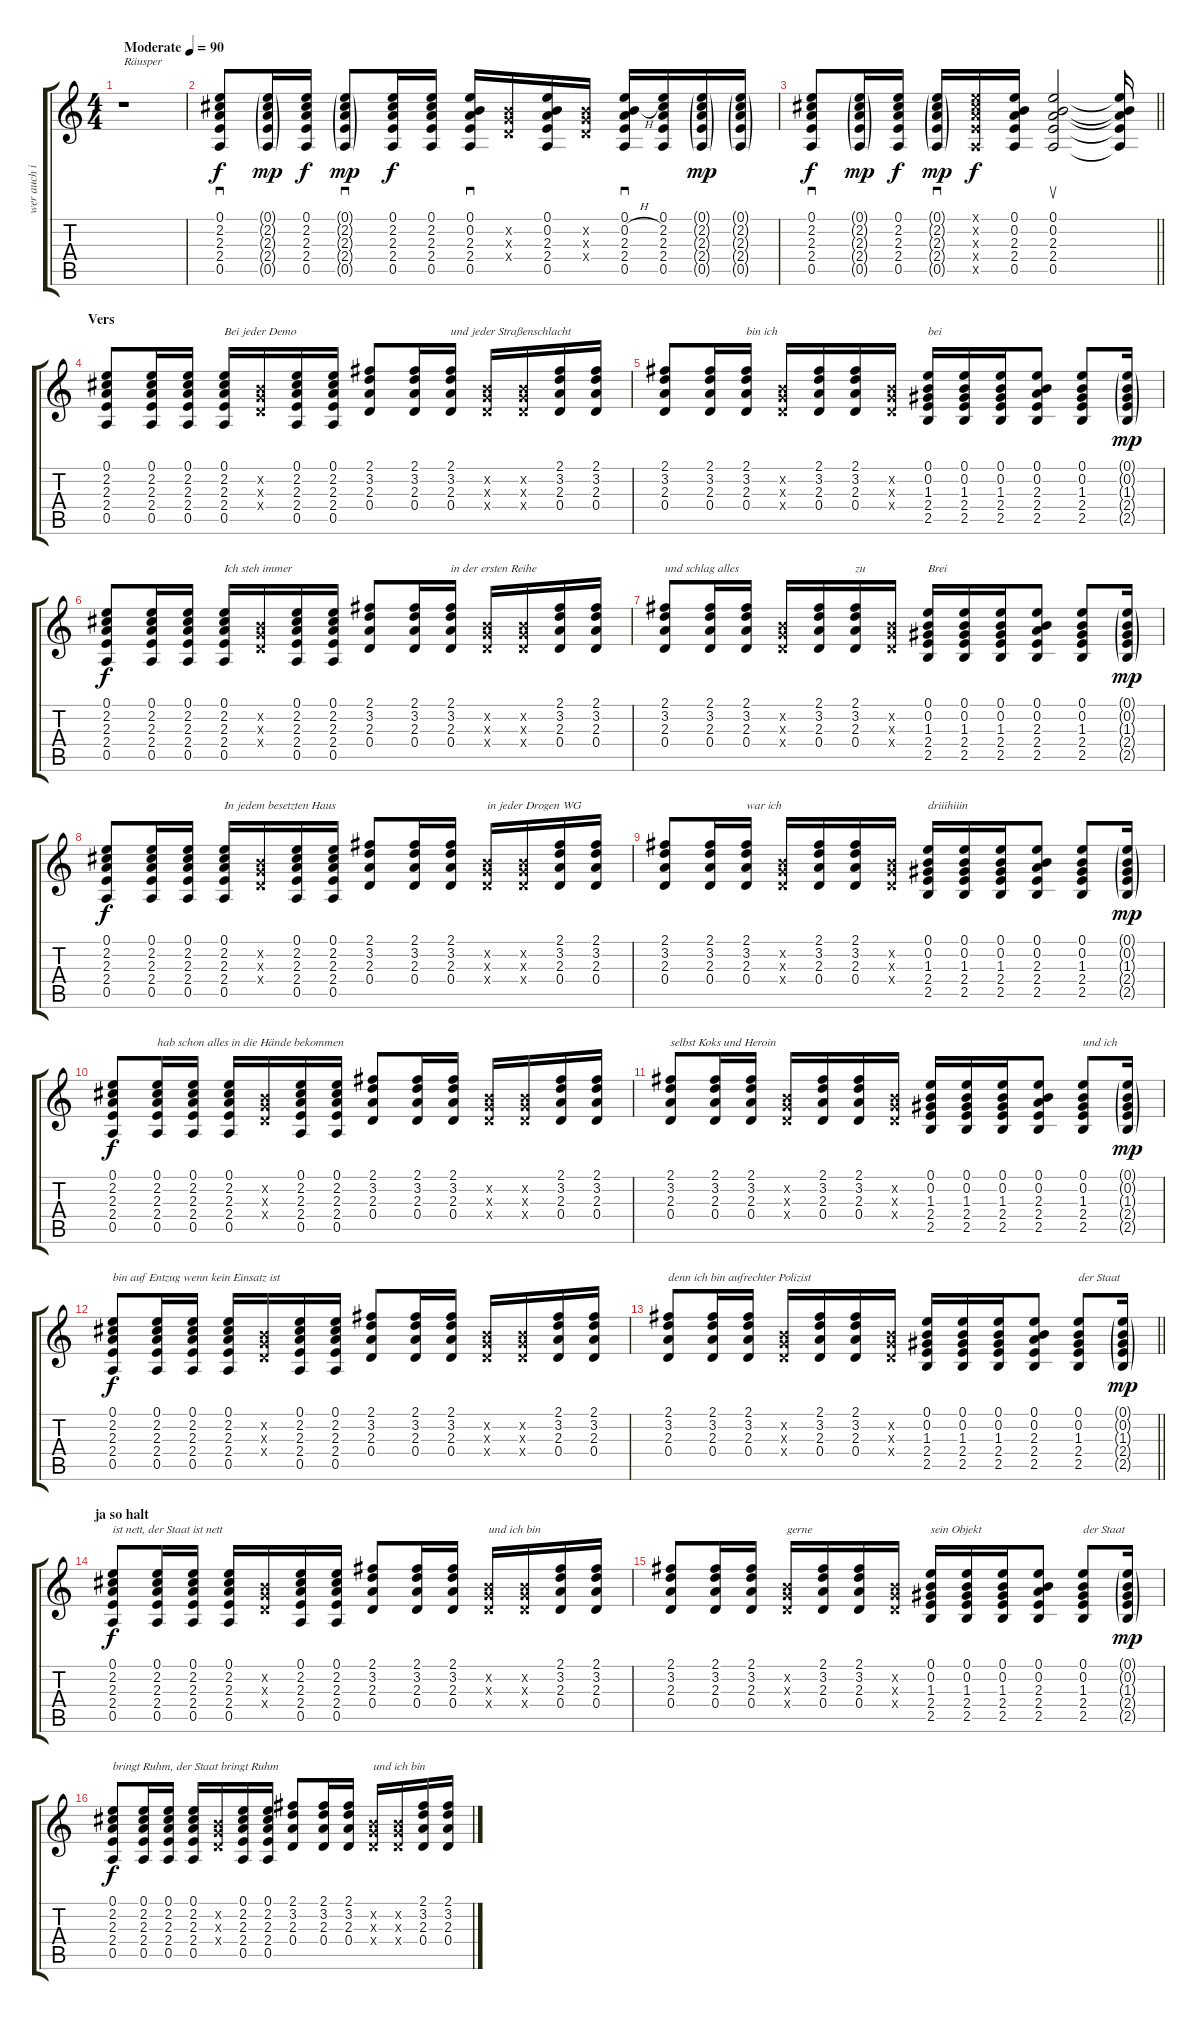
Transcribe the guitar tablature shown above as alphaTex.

\track ("wer auch immer das spielt" "wer auch i") {instrument acousticguitarnylon}
\staff {score tabs}
\tuning (E4 B3 G3 D3 A2 E2) {hide}
\ts (4 4)
\tempo (90 "Moderate")
\clef g2
\ks c
r.1{txt "Räusper" dy f instrument acousticguitarnylon} |
(0.1 2.2 2.3 2.4 0.5).8{sd} (0.1{g} 2.2{g} 2.3{g} 2.4{g} 0.5{g}).16{dy mp} (0.1 2.2 2.3 2.4 0.5).16{dy f} (0.1{g} 2.2{g} 2.3{g} 2.4{g} 0.5{g}).8{sd dy mp} (0.1 2.2 2.3 2.4 0.5).16{dy f} (0.1 2.2 2.3 2.4 0.5).16 (0.1 0.2 2.3 2.4 0.5).16{sd} (0.2{x} 0.3{x} 0.4{x}).16 (0.1 0.2 2.3 2.4 0.5).16 (0.2{x} 0.3{x} 0.4{x}).16 (0.1 0.2{h} 2.3 2.4 0.5).16{sd} (0.1 2.2 2.3 2.4 0.5).16 (0.1{g} 2.2{g} 2.3{g} 2.4{g} 0.5{g}).16{dy mp} (0.1{g} 2.2{g} 2.3{g} 2.4{g} 0.5{g}).16 |
\barLineRight lightlight
(0.1 2.2 2.3 2.4 0.5).8{sd dy f} (0.1{g} 2.2{g} 2.3{g} 2.4{g} 0.5{g}).16{dy mp} (0.1 2.2 2.3 2.4 0.5).16{dy f} (0.1{g} 2.2{g} 2.3{g} 2.4{g} 0.5{g}).16{sd dy mp} (0.1{x} 2.2{x} 2.3{x} 2.4{x} 0.5{x}).16{dy f} (0.1 0.2 2.3 2.4 0.5).16 (0.1 0.2 2.3 2.4 0.5).2{su} (0.1{t} 0.2{t} 2.3{t} 2.4{t} 0.5{t}).16 |
\section ("" "Vers")
(0.1 2.2 2.3 2.4 0.5).8 (0.1 2.2 2.3 2.4 0.5).16 (0.1 2.2 2.3 2.4 0.5).16 (0.1 2.2 2.3 2.4 0.5).16{txt "Bei jeder Demo"} (0.2{x} 0.3{x} 0.4{x}).16 (0.1 2.2 2.3 2.4 0.5).16 (0.1 2.2 2.3 2.4 0.5).16 (2.1 3.2 2.3 0.4).8 (2.1 3.2 2.3 0.4).16 (2.1 3.2 2.3 0.4).16{txt "und jeder Straßenschlacht "} (0.2{x} 0.3{x} 0.4{x}).16 (0.2{x} 0.3{x} 0.4{x}).16 (2.1 3.2 2.3 0.4).16 (2.1 3.2 2.3 0.4).16 |
(2.1 3.2 2.3 0.4).8 (2.1 3.2 2.3 0.4).16 (2.1 3.2 2.3 0.4).16{txt "bin ich"} (0.2{x} 0.3{x} 0.4{x}).16 (2.1 3.2 2.3 0.4).16 (2.1 3.2 2.3 0.4).16 (0.2{x} 0.3{x} 0.4{x}).16 (0.1 0.2 1.3 2.4 2.5).16{txt "bei"} (0.1 0.2 1.3 2.4 2.5).16 (0.1 0.2 1.3 2.4 2.5).16 (0.1 0.2 2.3 2.4 2.5).8 (0.1 0.2 1.3 2.4 2.5).8 (0.1{g} 0.2{g} 1.3{g} 2.4{g} 2.5{g}).16{dy mp} |
(0.1 2.2 2.3 2.4 0.5).8{dy f} (0.1 2.2 2.3 2.4 0.5).16 (0.1 2.2 2.3 2.4 0.5).16 (0.1 2.2 2.3 2.4 0.5).16{txt "Ich steh immer "} (0.2{x} 0.3{x} 0.4{x}).16 (0.1 2.2 2.3 2.4 0.5).16 (0.1 2.2 2.3 2.4 0.5).16 (2.1 3.2 2.3 0.4).8 (2.1 3.2 2.3 0.4).16 (2.1 3.2 2.3 0.4).16{txt "in der ersten Reihe"} (0.2{x} 0.3{x} 0.4{x}).16 (0.2{x} 0.3{x} 0.4{x}).16 (2.1 3.2 2.3 0.4).16 (2.1 3.2 2.3 0.4).16 |
(2.1 3.2 2.3 0.4).8{txt "und schlag alles "} (2.1 3.2 2.3 0.4).16 (2.1 3.2 2.3 0.4).16 (0.2{x} 0.3{x} 0.4{x}).16 (2.1 3.2 2.3 0.4).16 (2.1 3.2 2.3 0.4).16{txt "zu"} (0.2{x} 0.3{x} 0.4{x}).16 (0.1 0.2 1.3 2.4 2.5).16{txt "Brei"} (0.1 0.2 1.3 2.4 2.5).16 (0.1 0.2 1.3 2.4 2.5).16 (0.1 0.2 2.3 2.4 2.5).8 (0.1 0.2 1.3 2.4 2.5).8 (0.1{g} 0.2{g} 1.3{g} 2.4{g} 2.5{g}).16{dy mp} |
(0.1 2.2 2.3 2.4 0.5).8{dy f} (0.1 2.2 2.3 2.4 0.5).16 (0.1 2.2 2.3 2.4 0.5).16 (0.1 2.2 2.3 2.4 0.5).16{txt "In jedem besetzten Haus"} (0.2{x} 0.3{x} 0.4{x}).16 (0.1 2.2 2.3 2.4 0.5).16 (0.1 2.2 2.3 2.4 0.5).16 (2.1 3.2 2.3 0.4).8 (2.1 3.2 2.3 0.4).16 (2.1 3.2 2.3 0.4).16 (0.2{x} 0.3{x} 0.4{x}).16{txt "in jeder Drogen WG"} (0.2{x} 0.3{x} 0.4{x}).16 (2.1 3.2 2.3 0.4).16 (2.1 3.2 2.3 0.4).16 |
(2.1 3.2 2.3 0.4).8 (2.1 3.2 2.3 0.4).16 (2.1 3.2 2.3 0.4).16{txt "war ich"} (0.2{x} 0.3{x} 0.4{x}).16 (2.1 3.2 2.3 0.4).16 (2.1 3.2 2.3 0.4).16 (0.2{x} 0.3{x} 0.4{x}).16 (0.1 0.2 1.3 2.4 2.5).16{txt "driiihiiin"} (0.1 0.2 1.3 2.4 2.5).16 (0.1 0.2 1.3 2.4 2.5).16 (0.1 0.2 2.3 2.4 2.5).8 (0.1 0.2 1.3 2.4 2.5).8 (0.1{g} 0.2{g} 1.3{g} 2.4{g} 2.5{g}).16{dy mp} |
(0.1 2.2 2.3 2.4 0.5).8{dy f} (0.1 2.2 2.3 2.4 0.5).16{txt "hab schon alles in die Hände bekommen"} (0.1 2.2 2.3 2.4 0.5).16 (0.1 2.2 2.3 2.4 0.5).16 (0.2{x} 0.3{x} 0.4{x}).16 (0.1 2.2 2.3 2.4 0.5).16 (0.1 2.2 2.3 2.4 0.5).16 (2.1 3.2 2.3 0.4).8 (2.1 3.2 2.3 0.4).16 (2.1 3.2 2.3 0.4).16 (0.2{x} 0.3{x} 0.4{x}).16 (0.2{x} 0.3{x} 0.4{x}).16 (2.1 3.2 2.3 0.4).16 (2.1 3.2 2.3 0.4).16 |
(2.1 3.2 2.3 0.4).8{txt "selbst Koks und Heroin"} (2.1 3.2 2.3 0.4).16 (2.1 3.2 2.3 0.4).16 (0.2{x} 0.3{x} 0.4{x}).16 (2.1 3.2 2.3 0.4).16 (2.1 3.2 2.3 0.4).16 (0.2{x} 0.3{x} 0.4{x}).16 (0.1 0.2 1.3 2.4 2.5).16 (0.1 0.2 1.3 2.4 2.5).16 (0.1 0.2 1.3 2.4 2.5).16 (0.1 0.2 2.3 2.4 2.5).8 (0.1 0.2 1.3 2.4 2.5).8{txt "und ich"} (0.1{g} 0.2{g} 1.3{g} 2.4{g} 2.5{g}).16{dy mp} |
(0.1 2.2 2.3 2.4 0.5).8{txt "bin auf Entzug wenn kein Einsatz ist" dy f} (0.1 2.2 2.3 2.4 0.5).16 (0.1 2.2 2.3 2.4 0.5).16 (0.1 2.2 2.3 2.4 0.5).16 (0.2{x} 0.3{x} 0.4{x}).16 (0.1 2.2 2.3 2.4 0.5).16 (0.1 2.2 2.3 2.4 0.5).16 (2.1 3.2 2.3 0.4).8 (2.1 3.2 2.3 0.4).16 (2.1 3.2 2.3 0.4).16 (0.2{x} 0.3{x} 0.4{x}).16 (0.2{x} 0.3{x} 0.4{x}).16 (2.1 3.2 2.3 0.4).16 (2.1 3.2 2.3 0.4).16 |
\barLineRight lightlight
(2.1 3.2 2.3 0.4).8{txt "denn ich bin aufrechter Polizist"} (2.1 3.2 2.3 0.4).16 (2.1 3.2 2.3 0.4).16 (0.2{x} 0.3{x} 0.4{x}).16 (2.1 3.2 2.3 0.4).16 (2.1 3.2 2.3 0.4).16 (0.2{x} 0.3{x} 0.4{x}).16 (0.1 0.2 1.3 2.4 2.5).16 (0.1 0.2 1.3 2.4 2.5).16 (0.1 0.2 1.3 2.4 2.5).16 (0.1 0.2 2.3 2.4 2.5).8 (0.1 0.2 1.3 2.4 2.5).8{txt "der Staat "} (0.1{g} 0.2{g} 1.3{g} 2.4{g} 2.5{g}).16{dy mp} |
\section ("" "ja so halt")
(0.1 2.2 2.3 2.4 0.5).8{txt "ist nett, der Staat ist nett" dy f} (0.1 2.2 2.3 2.4 0.5).16 (0.1 2.2 2.3 2.4 0.5).16 (0.1 2.2 2.3 2.4 0.5).16 (0.2{x} 0.3{x} 0.4{x}).16 (0.1 2.2 2.3 2.4 0.5).16 (0.1 2.2 2.3 2.4 0.5).16 (2.1 3.2 2.3 0.4).8 (2.1 3.2 2.3 0.4).16 (2.1 3.2 2.3 0.4).16 (0.2{x} 0.3{x} 0.4{x}).16{txt "und ich bin "} (0.2{x} 0.3{x} 0.4{x}).16 (2.1 3.2 2.3 0.4).16 (2.1 3.2 2.3 0.4).16 |
(2.1 3.2 2.3 0.4).8 (2.1 3.2 2.3 0.4).16 (2.1 3.2 2.3 0.4).16 (0.2{x} 0.3{x} 0.4{x}).16{txt "gerne"} (2.1 3.2 2.3 0.4).16 (2.1 3.2 2.3 0.4).16 (0.2{x} 0.3{x} 0.4{x}).16 (0.1 0.2 1.3 2.4 2.5).16{txt "sein Objekt"} (0.1 0.2 1.3 2.4 2.5).16 (0.1 0.2 1.3 2.4 2.5).16 (0.1 0.2 2.3 2.4 2.5).8 (0.1 0.2 1.3 2.4 2.5).8{txt "der Staat"} (0.1{g} 0.2{g} 1.3{g} 2.4{g} 2.5{g}).16{dy mp} |
(0.1 2.2 2.3 2.4 0.5).8{txt "bringt Ruhm, der Staat bringt Ruhm" dy f} (0.1 2.2 2.3 2.4 0.5).16 (0.1 2.2 2.3 2.4 0.5).16 (0.1 2.2 2.3 2.4 0.5).16 (0.2{x} 0.3{x} 0.4{x}).16 (0.1 2.2 2.3 2.4 0.5).16 (0.1 2.2 2.3 2.4 0.5).16 (2.1 3.2 2.3 0.4).8 (2.1 3.2 2.3 0.4).16 (2.1 3.2 2.3 0.4).16 (0.2{x} 0.3{x} 0.4{x}).16{txt "und ich bin"} (0.2{x} 0.3{x} 0.4{x}).16 (2.1 3.2 2.3 0.4).16 (2.1 3.2 2.3 0.4).16
